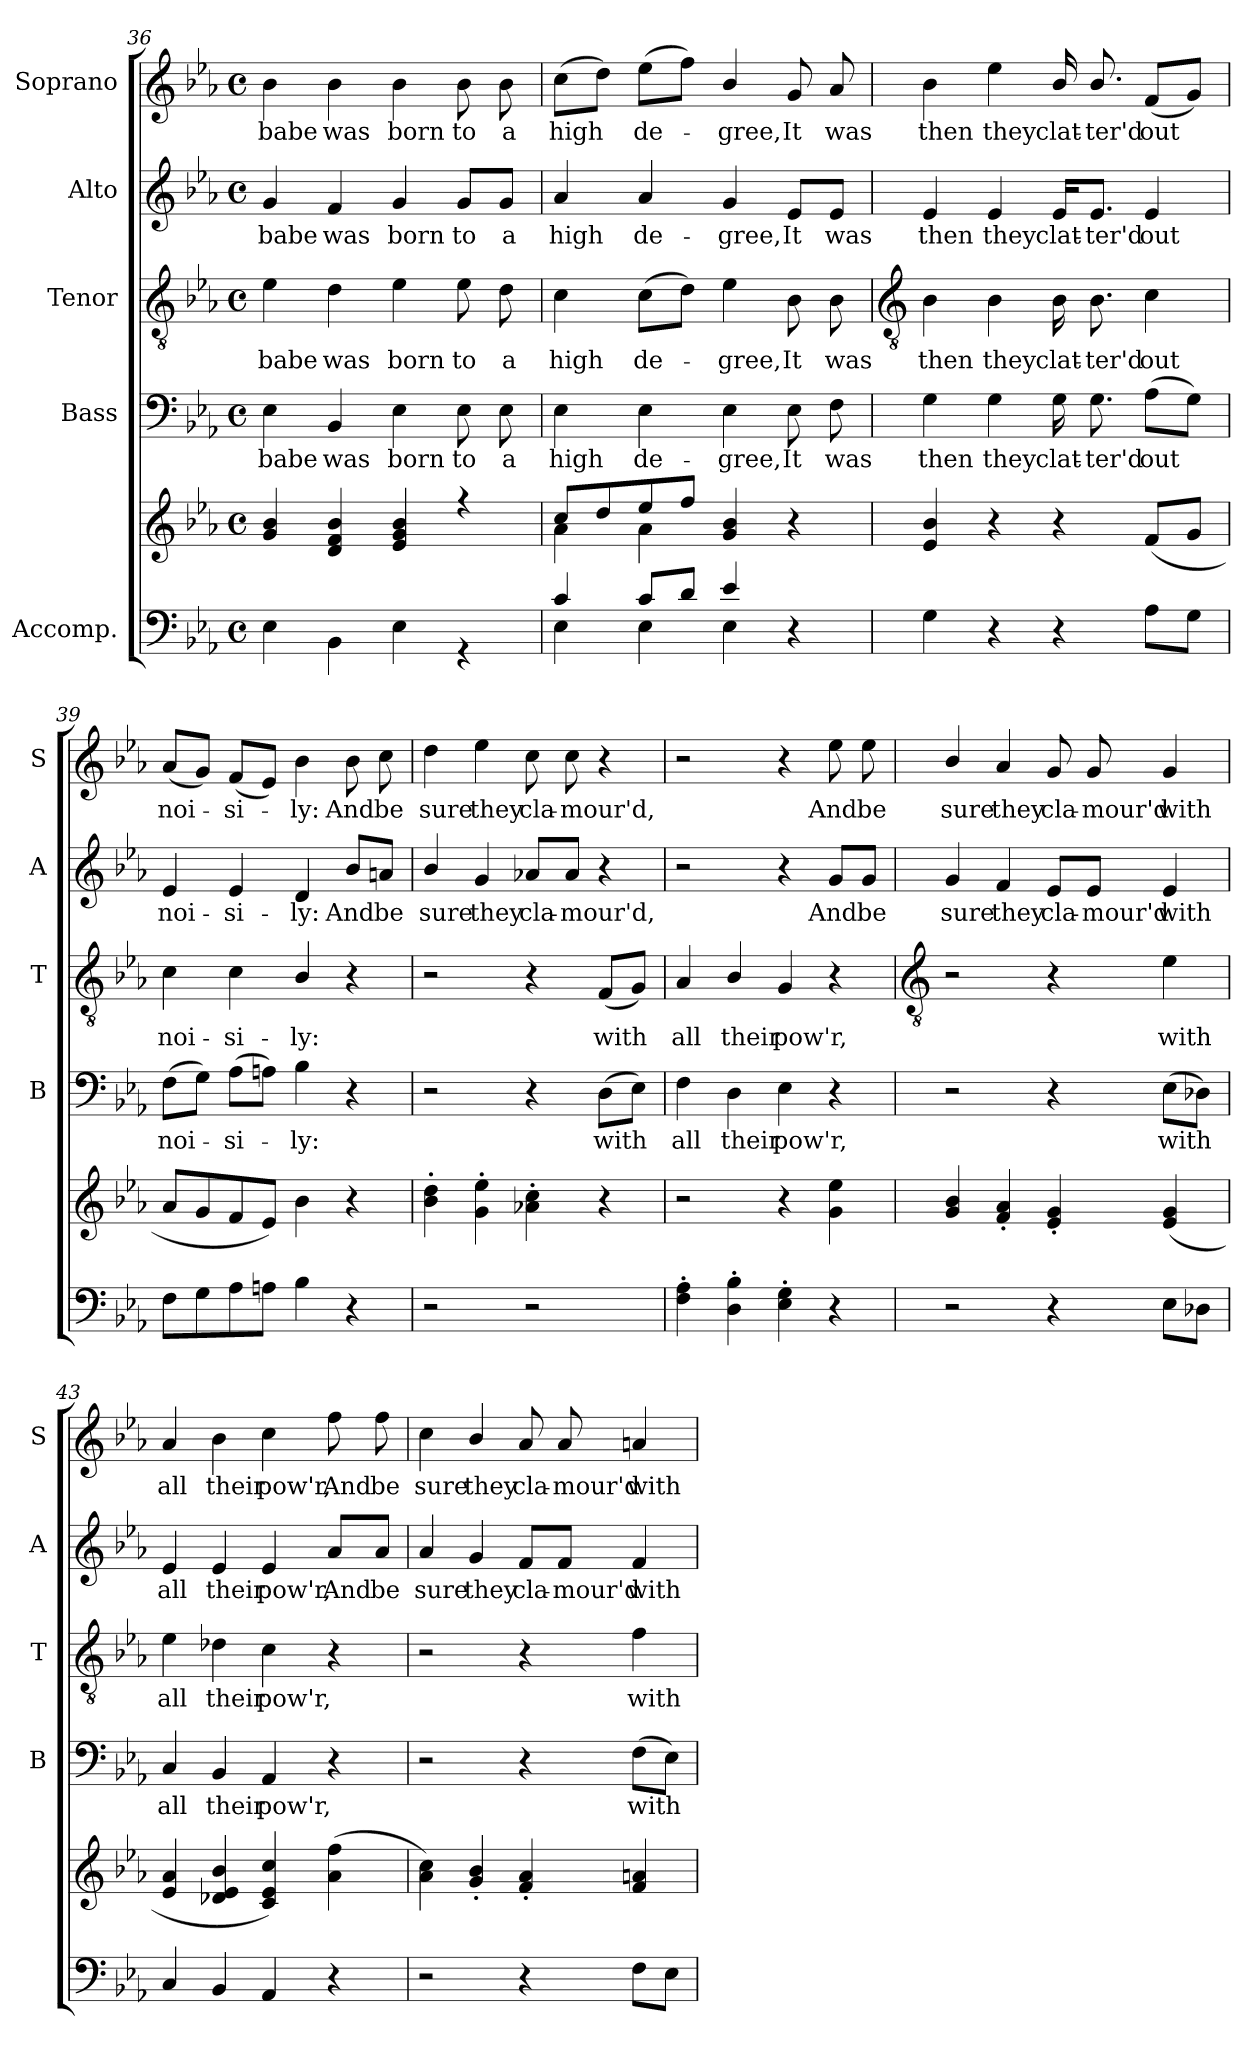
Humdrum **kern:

**kern	**kern	**kern	**text	**kern	**text	**kern	**text	**kern	**text
*part5	*part5	*part4	*part4	*part3	*part3	*part2	*part2	*part1	*part1
*staff6	*staff5	*staff4	*staff4	*staff3	*staff3	*staff2	*staff2	*staff1	*staff1
*I"Accomp.	*	*I"Bass	*	*I"Tenor	*	*I"Alto	*	*I"Soprano	*
*	*	*I'B	*	*I'T	*	*I'A	*	*I'S	*
*clefF4	*clefG2	*clefF4	*	*clefGv2	*	*clefG2	*	*clefG2	*
*k[b-e-a-]	*k[b-e-a-]	*k[b-e-a-]	*	*k[b-e-a-]	*	*k[b-e-a-]	*	*k[b-e-a-]	*
*E-:	*E-:	*E-:	*	*E-:	*	*E-:	*	*E-:	*
*M4/4	*M4/4	*M4/4	*	*M4/4	*	*M4/4	*	*M4/4	*
*met(c)	*met(c)	*met(c)	*	*met(c)	*	*met(c)	*	*met(c)	*
=36	=36	=36	=36	=36	=36	=36	=36	=36	=36
*^	*^	*	*	*	*	*	*	*	*
!	!	!	!	!	!LO:LY:b	!	!LO:LY:b	!	!LO:LY:b	!	!LO:LY:b
1ryy	4E-\	4g 4b-	1ryy	4E-	babe	4e-	babe	4g	babe	4b-	babe
!	!	!	!	!	!LO:LY:b	!	!LO:LY:b	!	!LO:LY:b	!	!LO:LY:b
.	4BB-\	4d 4f 4b-	.	4BB-	was	4d	was	4f	was	4b-	was
!	!	!	!	!	!LO:LY:b	!	!LO:LY:b	!	!LO:LY:b	!	!LO:LY:b
.	4E-\	4e- 4g 4b-	.	4E-	born	4e-	born	4g	born	4b-	born
!	!	!	!	!	!LO:LY:b	!	!LO:LY:b	!	!LO:LY:b	!	!LO:LY:b
.	4r	4r	.	8E-	to	8e-	to	8g/L	to	8b-	to
!	!	!	!	!	!LO:LY:b	!	!LO:LY:b	!	!LO:LY:b	!	!LO:LY:b
.	.	.	.	8E-	a	8d	a	8g/J	a	8b-	a
=37	=37	=37	=37	=37	=37	=37	=37	=37	=37	=37	=37
!	!	!	!	!	!LO:LY:b	!	!LO:LY:b	!	!LO:LY:b	!	!LO:LY:b
4c/	4E-\	8cc/L	4a-\	4E-	high	4c	high	4a-	high	(>8ccL	high
.	.	8dd/	.	.	.	.	.	.	.	8ddJ)	.
!	!	!	!	!	!LO:LY:b	!	!LO:LY:b	!	!LO:LY:b	!	!LO:LY:b
8c/L	4E-\	8ee-/	4a-\	4E-	de-	(>8cL	de-	4a-	de-	(>8ee-L	de-
8d/J	.	8ff/J	.	.	.	8dJ)	.	.	.	8ffJ)	.
!	!	!	!	!	!LO:LY:b	!	!LO:LY:b	!	!LO:LY:b	!	!LO:LY:b
4e-/	4E-\	4g/ 4b-/	2ryy	4E-	-gree,	4e-	gree,	4g	-gree,	4b-/	gree,
!	!	!	!	!	!LO:LY:b	!	!LO:LY:b	!	!LO:LY:b	!	!LO:LY:b
4ryy	4r	4r	.	8E-	It	8B-	It	8e-/L	It	8g	It
!	!	!	!	!	!LO:LY:b	!	!LO:LY:b	!	!LO:LY:b	!	!LO:LY:b
.	.	.	.	8F	was	8B-	was	8e-/J	was	8a-	was
*v	*v	*	*	*	*	*	*	*	*	*	*
*	*v	*v	*	*	*	*	*	*	*	*
!!LO:LB:g=z
=38	=38	=38	=38	=38	=38	=38	=38	=38	=38
*	*	*	*	*clefGv2	*	*	*	*	*
!	!	!	!LO:LY:b	!	!LO:LY:b	!	!LO:LY:b	!	!LO:LY:b
4G	4e- 4b-	4G	then	4B-	then	4e-	then	4b-	then
!	!	!	!LO:LY:b	!	!LO:LY:b	!	!LO:LY:b	!	!LO:LY:b
4r	4r	4G	they	4B-	they	4e-	they	4ee-	they
!	!	!	!LO:LY:b	!	!LO:LY:b	!	!LO:LY:b	!	!LO:LY:b
4r	4r	16G	clat-	16B-	clat-	16e-/KL	clat-	16b-/	clat-
!	!	!	!LO:LY:b	!	!LO:LY:b	!	!LO:LY:b	!	!LO:LY:b
.	.	8.G	-ter'd	8.B-	-ter'd	8.e-/J	-ter'd	8.b-/	-ter'd
!	!	!	!LO:LY:b	!	!LO:LY:b	!	!LO:LY:b	!	!LO:LY:b
8A-L	(<8fL	(>8A-L	out	4c	out	4e-	out	(<8fL	out
8GJ	8gJ	8GJ)	.	.	.	.	.	8gJ)	.
=39	=39	=39	=39	=39	=39	=39	=39	=39	=39
!	!	!	!LO:LY:b	!	!LO:LY:b	!	!LO:LY:b	!	!LO:LY:b
8FL	8a-L	(>8FL	noi-	4c	noi-	4e-	noi-	(<8a-L	noi-
8G	8g	8GJ)	.	.	.	.	.	8gJ)	.
!	!	!	!LO:LY:b	!	!LO:LY:b	!	!LO:LY:b	!	!LO:LY:b
8A-	8f	(>8A-L	si-	4c	-si-	4e-	-si-	(<8fL	si-
8AnJ	8e-J)	8AnJ)	.	.	.	.	.	8e-J)	.
!	!	!	!LO:LY:b	!	!LO:LY:b	!	!LO:LY:b	!	!LO:LY:b
4B-	4b-	4B-	ly:	4B-/	-ly:	4d	-ly:	4b-	ly:
!	!	!	!	!	!	!	!LO:LY:b	!	!LO:LY:b
4r	4r	4r	.	4r	.	8b-/L	And	8b-	And
!	!	!	!	!	!	!	!LO:LY:b	!	!LO:LY:b
.	.	.	.	.	.	8an/J	be	8cc	be
=40	=40	=40	=40	=40	=40	=40	=40	=40	=40
!	!	!	!	!	!	!	!LO:LY:b	!	!LO:LY:b
2r	4b-' 4dd'	2r	.	2r	.	4b-/	sure	4dd	sure
!	!	!	!	!	!	!	!LO:LY:b	!	!LO:LY:b
.	4g' 4ee-'	.	.	.	.	4g	they	4ee-	they
!	!	!	!	!	!	!	!LO:LY:b	!	!LO:LY:b
2r	4a-X' 4cc'	4r	.	4r	.	8a-X/L	cla-	8cc	cla-
!	!	!	!	!	!	!	!LO:LY:b	!	!LO:LY:b
.	.	.	.	.	.	8a-/J	-mour'd,	8cc	-mour'd,
!	!	!	!LO:LY:b	!	!LO:LY:b	!	!	!	!
.	4r	(>8DL	with	(<8FL	with	4r	.	4r	.
.	.	8E-J)	.	8GJ)	.	.	.	.	.
=41	=41	=41	=41	=41	=41	=41	=41	=41	=41
!	!	!	!LO:LY:b	!	!LO:LY:b	!	!	!	!
4F' 4A-'	2r	4F	all	4A-	all	2r	.	2r	.
!	!	!	!LO:LY:b	!	!LO:LY:b	!	!	!	!
4D' 4B-'	.	4D	their	4B-/	their	.	.	.	.
!	!	!	!LO:LY:b	!	!LO:LY:b	!	!	!	!
4E-' 4G'	4r	4E-	pow'r,	4G	pow'r,	4r	.	4r	.
!	!	!	!	!	!	!	!LO:LY:b	!	!LO:LY:b
4r	4g 4ee-	4r	.	4r	.	8g/L	And	8ee-	And
!	!	!	!	!	!	!	!LO:LY:b	!	!LO:LY:b
.	.	.	.	.	.	8g/J	be	8ee-	be
!!LO:LB:g=z
=42	=42	=42	=42	=42	=42	=42	=42	=42	=42
*	*	*	*	*clefGv2	*	*	*	*	*
!	!	!	!	!	!	!	!LO:LY:b	!	!LO:LY:b
2r	4g/ 4b-/	2r	.	2r	.	4g/	sure	4b-/	sure
!	!	!	!	!	!	!	!LO:LY:b	!	!LO:LY:b
.	4f' 4a-'	.	.	.	.	4f	they	4a-	they
!	!	!	!	!	!	!	!LO:LY:b	!	!LO:LY:b
4r	4e-' 4g'	4r	.	4r	.	8e-/L	cla-	8g	cla-
!	!	!	!	!	!	!	!LO:LY:b	!	!LO:LY:b
.	.	.	.	.	.	8e-/J	-mour'd	8g	-mour'd
!	!	!	!LO:LY:b	!	!LO:LY:b	!	!LO:LY:b	!	!LO:LY:b
8E-L	(<4e- 4g	(>8E-L	with	4e-	with	4e-	with	4g	with
8D-XJ	.	8D-XJ)	.	.	.	.	.	.	.
=43	=43	=43	=43	=43	=43	=43	=43	=43	=43
!	!	!	!LO:LY:b	!	!LO:LY:b	!	!LO:LY:b	!	!LO:LY:b
4C	4e- 4a-	4C	all	4e-	all	4e-	all	4a-	all
!	!	!	!LO:LY:b	!	!LO:LY:b	!	!LO:LY:b	!	!LO:LY:b
4BB-	4d-X 4e- 4b-	4BB-	their	4d-X	their	4e-	their	4b-	their
!	!	!	!LO:LY:b	!	!LO:LY:b	!	!LO:LY:b	!	!LO:LY:b
4AA-	4c 4e- 4cc)	4AA-	pow'r,	4c	pow'r,	4e-	pow'r,	4cc	pow'r,
!	!	!	!	!	!	!	!LO:LY:b	!	!LO:LY:b
4r	(>4a- 4ff	4r	.	4r	.	8a-/L	And	8ff	And
!	!	!	!	!	!	!	!LO:LY:b	!	!LO:LY:b
.	.	.	.	.	.	8a-/J	be	8ff	be
=44	=44	=44	=44	=44	=44	=44	=44	=44	=44
!	!	!	!	!	!	!	!LO:LY:b	!	!LO:LY:b
2r	4a- 4cc)	2r	.	2r	.	4a-	sure	4cc	sure
!	!	!	!	!	!	!	!LO:LY:b	!	!LO:LY:b
.	4g/' 4b-/'	.	.	.	.	4g/	they	4b-/	they
!	!	!	!	!	!	!	!LO:LY:b	!	!LO:LY:b
4r	4f' 4a-'	4r	.	4r	.	8f/L	cla-	8a-	cla-
!	!	!	!	!	!	!	!LO:LY:b	!	!LO:LY:b
.	.	.	.	.	.	8f/J	-mour'd	8a-	-mour'd
!	!	!	!LO:LY:b	!	!LO:LY:b	!	!LO:LY:b	!	!LO:LY:b
8FL	4f 4an	(>8FL	with	4f	with	4f	with	4an	with
8E-J	.	8E-J)	.	.	.	.	.	.	.
=	=	=	=	=	=	=	=	=	=
*-	*-	*-	*-	*-	*-	*-	*-	*-	*-
